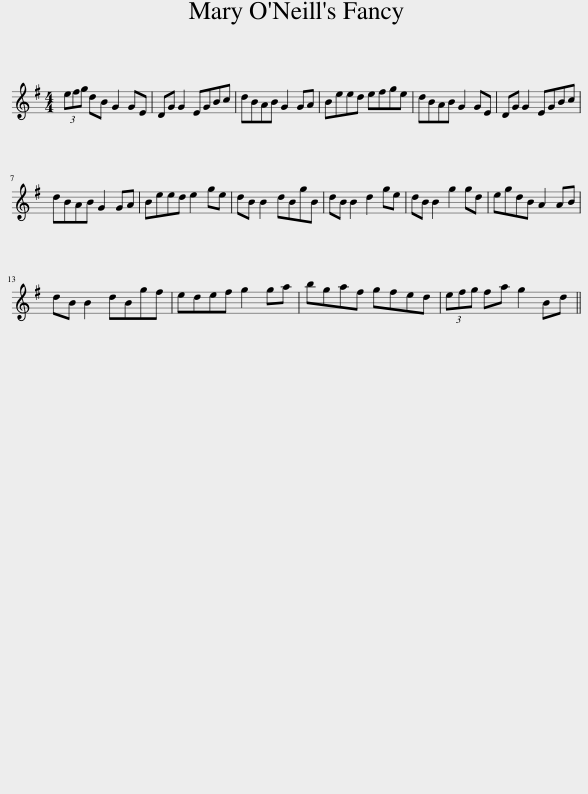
X:1
L:1/8
M:4/4
I:linebreak $
K:G
V:1 treble
V:1
 (3efg dB G2 GE | DG G2 EGBc | dBAB G2 GA | Beed efge | dBAB G2 GE | %5
 DG G2 EGBc |$ dBAB G2 GA | Beed e2 ge | dB B2 dBgB | dB B2 d2 ge | %10
 dB B2 g2 gd | egdB A2 AB |$ dB B2 dBgf | edef g2 ga | bgaf gfed | %15
 (3efg fa g2 Bd || %16
